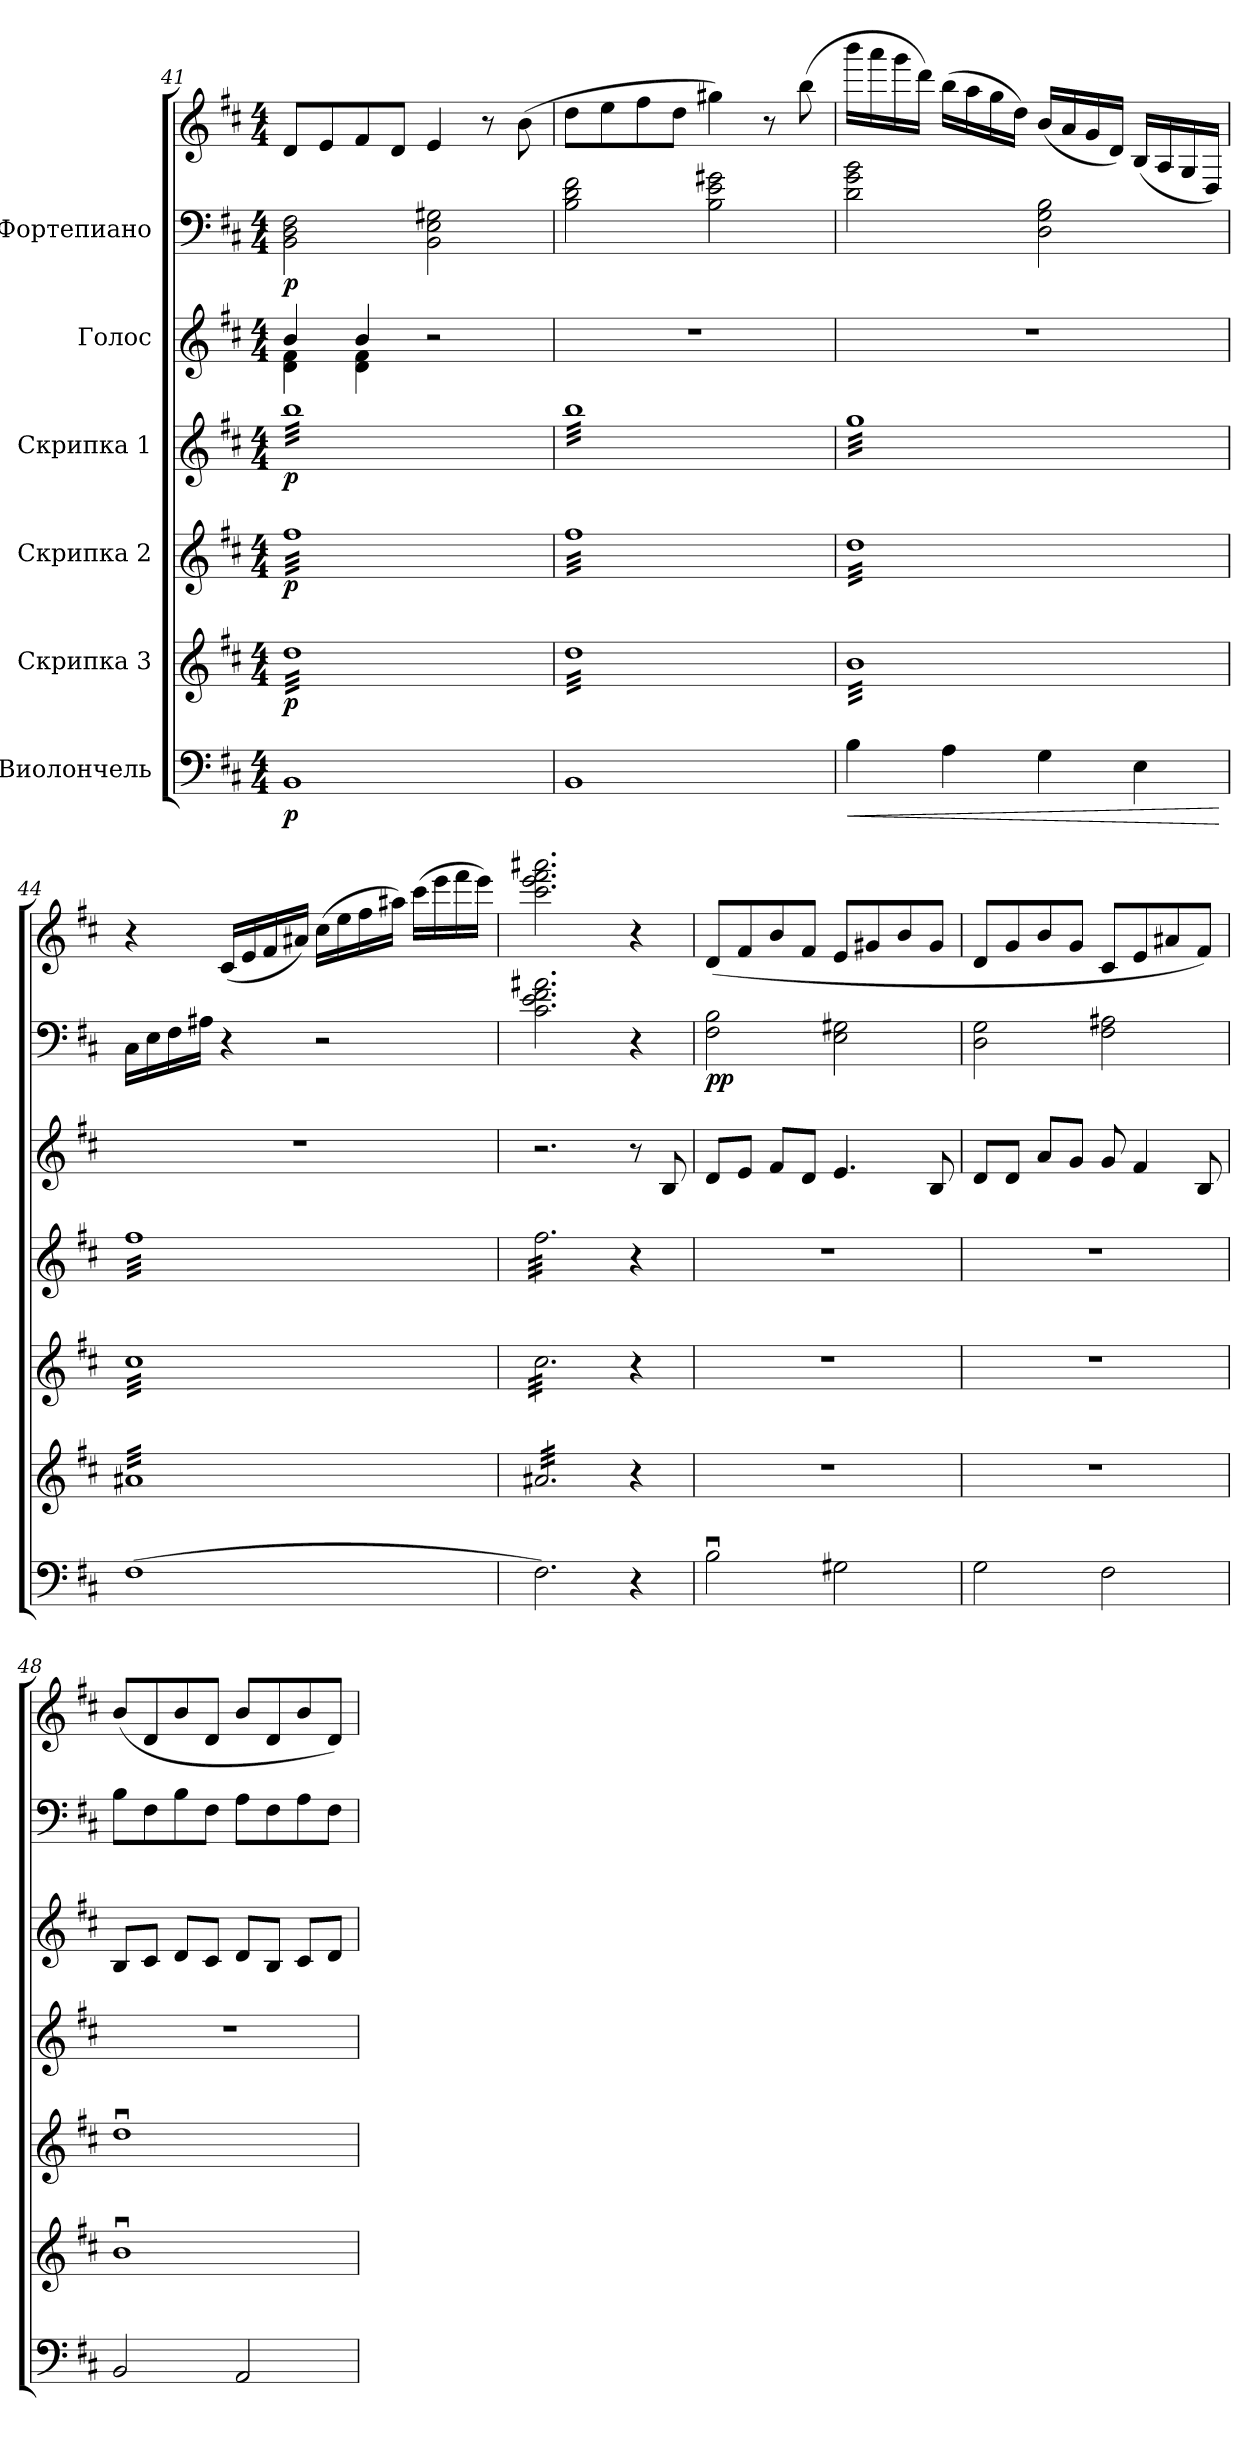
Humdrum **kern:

**kern	**dynam	**kern	**dynam	**kern	**dynam	**kern	**dynam	**kern	**kern	**kern	**dynam
*part6	*part6	*part5	*part5	*part4	*part4	*part3	*part3	*part2	*part1	*part1	*part1
*staff7	*staff7	*staff6	*staff6	*staff5	*staff5	*staff4	*staff4	*staff3	*staff2	*staff1	*staff1/2
*I"Виолончель	*	*I"Скрипка 3	*	*I"Скрипка 2	*	*I"Скрипка 1	*	*I"Голос	*I"Фортепиано	*	*
!!LO:LB:g=z
*clefF4	*	*clefG2	*	*clefG2	*	*clefG2	*	*clefG2	*clefF4	*clefG2	*
*k[f#c#]	*	*k[f#c#]	*	*k[f#c#]	*	*k[f#c#]	*	*k[f#c#]	*k[f#c#]	*k[f#c#]	*
*M4/4	*	*M4/4	*	*M4/4	*	*M4/4	*	*M4/4	*M4/4	*M4/4	*
=41	=41	=41	=41	=41	=41	=41	=41	=41	=41	=41	=41
*	*	*	*	*	*	*	*	*^	*	*	*
!	!LO:DY:b	!	!LO:DY:b	!	!LO:DY:b	!	!LO:DY:b	!	!	!	!	!LO:DY:b=2
*	*	*tremolo	*	*	*	*	*	*	*	*	*	*
*	*	*	*	*tremolo	*	*	*	*	*	*	*	*
*	*	*	*	*	*	*tremolo	*	*	*	*	*	*
1BB	p	32ddLLL	p	32ff#LLL	p	32bbLLL	p	4b/	4d\ 4f#\	2BB\ 2D\ 2F#\	8d/L	p
.	.	32dd	.	32ff#	.	32bb	.	.	.	.	.	.
.	.	32dd	.	32ff#	.	32bb	.	.	.	.	.	.
.	.	32dd	.	32ff#	.	32bb	.	.	.	.	.	.
.	.	32dd	.	32ff#	.	32bb	.	.	.	.	8e/	.
.	.	32dd	.	32ff#	.	32bb	.	.	.	.	.	.
.	.	32dd	.	32ff#	.	32bb	.	.	.	.	.	.
.	.	32dd	.	32ff#	.	32bb	.	.	.	.	.	.
.	.	32dd	.	32ff#	.	32bb	.	4b/	4d\ 4f#\	.	8f#/	.
.	.	32dd	.	32ff#	.	32bb	.	.	.	.	.	.
.	.	32dd	.	32ff#	.	32bb	.	.	.	.	.	.
.	.	32dd	.	32ff#	.	32bb	.	.	.	.	.	.
.	.	32dd	.	32ff#	.	32bb	.	.	.	.	8d/J	.
.	.	32dd	.	32ff#	.	32bb	.	.	.	.	.	.
.	.	32dd	.	32ff#	.	32bb	.	.	.	.	.	.
.	.	32dd	.	32ff#	.	32bb	.	.	.	.	.	.
.	.	32dd	.	32ff#	.	32bb	.	2r	2ryy	2BB\ 2E\ 2G#X\	4e/	.
.	.	32dd	.	32ff#	.	32bb	.	.	.	.	.	.
.	.	32dd	.	32ff#	.	32bb	.	.	.	.	.	.
.	.	32dd	.	32ff#	.	32bb	.	.	.	.	.	.
.	.	32dd	.	32ff#	.	32bb	.	.	.	.	.	.
.	.	32dd	.	32ff#	.	32bb	.	.	.	.	.	.
.	.	32dd	.	32ff#	.	32bb	.	.	.	.	.	.
.	.	32dd	.	32ff#	.	32bb	.	.	.	.	.	.
.	.	32dd	.	32ff#	.	32bb	.	.	.	.	8r	.
.	.	32dd	.	32ff#	.	32bb	.	.	.	.	.	.
.	.	32dd	.	32ff#	.	32bb	.	.	.	.	.	.
.	.	32dd	.	32ff#	.	32bb	.	.	.	.	.	.
.	.	32dd	.	32ff#	.	32bb	.	.	.	.	(8b\	.
.	.	32dd	.	32ff#	.	32bb	.	.	.	.	.	.
.	.	32dd	.	32ff#	.	32bb	.	.	.	.	.	.
.	.	32ddJJJ	.	32ff#JJJ	.	32bbJJJ	.	.	.	.	.	.
*	*	*	*	*	*	*	*	*v	*v	*	*	*
=42	=42	=42	=42	=42	=42	=42	=42	=42	=42	=42	=42
1BB	.	32ddLLL	.	32ff#LLL	.	32bbLLL	.	1r	2B\ 2d\ 2f#\	8dd\L	.
.	.	32dd	.	32ff#	.	32bb	.	.	.	.	.
.	.	32dd	.	32ff#	.	32bb	.	.	.	.	.
.	.	32dd	.	32ff#	.	32bb	.	.	.	.	.
.	.	32dd	.	32ff#	.	32bb	.	.	.	8ee\	.
.	.	32dd	.	32ff#	.	32bb	.	.	.	.	.
.	.	32dd	.	32ff#	.	32bb	.	.	.	.	.
.	.	32dd	.	32ff#	.	32bb	.	.	.	.	.
.	.	32dd	.	32ff#	.	32bb	.	.	.	8ff#\	.
.	.	32dd	.	32ff#	.	32bb	.	.	.	.	.
.	.	32dd	.	32ff#	.	32bb	.	.	.	.	.
.	.	32dd	.	32ff#	.	32bb	.	.	.	.	.
.	.	32dd	.	32ff#	.	32bb	.	.	.	8dd\J	.
.	.	32dd	.	32ff#	.	32bb	.	.	.	.	.
.	.	32dd	.	32ff#	.	32bb	.	.	.	.	.
.	.	32dd	.	32ff#	.	32bb	.	.	.	.	.
.	.	32dd	.	32ff#	.	32bb	.	.	2B\ 2e\ 2g#X\	4gg#X\)	.
.	.	32dd	.	32ff#	.	32bb	.	.	.	.	.
.	.	32dd	.	32ff#	.	32bb	.	.	.	.	.
.	.	32dd	.	32ff#	.	32bb	.	.	.	.	.
.	.	32dd	.	32ff#	.	32bb	.	.	.	.	.
.	.	32dd	.	32ff#	.	32bb	.	.	.	.	.
.	.	32dd	.	32ff#	.	32bb	.	.	.	.	.
.	.	32dd	.	32ff#	.	32bb	.	.	.	.	.
.	.	32dd	.	32ff#	.	32bb	.	.	.	8r	.
.	.	32dd	.	32ff#	.	32bb	.	.	.	.	.
.	.	32dd	.	32ff#	.	32bb	.	.	.	.	.
.	.	32dd	.	32ff#	.	32bb	.	.	.	.	.
.	.	32dd	.	32ff#	.	32bb	.	.	.	(8bb\	.
.	.	32dd	.	32ff#	.	32bb	.	.	.	.	.
.	.	32dd	.	32ff#	.	32bb	.	.	.	.	.
.	.	32ddJJJ	.	32ff#JJJ	.	32bbJJJ	.	.	.	.	.
=43	=43	=43	=43	=43	=43	=43	=43	=43	=43	=43	=43
!	!LO:HP:b	!	!	!	!	!	!	!	!	!	!
4B\	<	32bLLL	.	32ddLLL	.	32ggLLL	.	1r	2d\ 2g\ 2b\	16bbb\LL	.
.	.	32b	.	32dd	.	32gg	.	.	.	.	.
.	.	32b	.	32dd	.	32gg	.	.	.	16aaa\	.
.	.	32b	.	32dd	.	32gg	.	.	.	.	.
.	.	32b	.	32dd	.	32gg	.	.	.	16ggg\	.
.	.	32b	.	32dd	.	32gg	.	.	.	.	.
.	.	32b	.	32dd	.	32gg	.	.	.	16ddd\JJ)	.
.	.	32b	.	32dd	.	32gg	.	.	.	.	.
4A\	.	32b	.	32dd	.	32gg	.	.	.	(16bb\LL	.
.	.	32b	.	32dd	.	32gg	.	.	.	.	.
.	.	32b	.	32dd	.	32gg	.	.	.	16aa\	.
.	.	32b	.	32dd	.	32gg	.	.	.	.	.
.	.	32b	.	32dd	.	32gg	.	.	.	16gg\	.
.	.	32b	.	32dd	.	32gg	.	.	.	.	.
.	.	32b	.	32dd	.	32gg	.	.	.	16dd\JJ)	.
.	.	32b	.	32dd	.	32gg	.	.	.	.	.
4G\	.	32b	.	32dd	.	32gg	.	.	2D\ 2G\ 2B\	(16b/LL	.
.	.	32b	.	32dd	.	32gg	.	.	.	.	.
.	.	32b	.	32dd	.	32gg	.	.	.	16a/	.
.	.	32b	.	32dd	.	32gg	.	.	.	.	.
.	.	32b	.	32dd	.	32gg	.	.	.	16g/	.
.	.	32b	.	32dd	.	32gg	.	.	.	.	.
.	.	32b	.	32dd	.	32gg	.	.	.	16d/JJ)	.
.	.	32b	.	32dd	.	32gg	.	.	.	.	.
4E\	.	32b	.	32dd	.	32gg	.	.	.	(16B/LL	.
.	.	32b	.	32dd	.	32gg	.	.	.	.	.
.	.	32b	.	32dd	.	32gg	.	.	.	16A/	.
.	.	32b	.	32dd	.	32gg	.	.	.	.	.
.	.	32b	.	32dd	.	32gg	.	.	.	16G/	.
.	.	32b	.	32dd	.	32gg	.	.	.	.	.
.	.	32b	.	32dd	.	32gg	.	.	.	16D/JJ)	.
.	.	32bJJJ	.	32ddJJJ	.	32ggJJJ	.	.	.	.	.
.	[	.	.	.	.	.	.	.	.	.	.
!!LO:PB:g=z
=44	=44	=44	=44	=44	=44	=44	=44	=44	=44	=44	=44
(1F#	.	32a#XLLL	.	32cc#LLL	.	32ff#LLL	.	1r	16C#\LL	4r	.
.	.	32a#X	.	32cc#	.	32ff#	.	.	.	.	.
.	.	32a#X	.	32cc#	.	32ff#	.	.	16E\	.	.
.	.	32a#X	.	32cc#	.	32ff#	.	.	.	.	.
.	.	32a#X	.	32cc#	.	32ff#	.	.	16F#\	.	.
.	.	32a#X	.	32cc#	.	32ff#	.	.	.	.	.
.	.	32a#X	.	32cc#	.	32ff#	.	.	16A#X\JJ	.	.
.	.	32a#X	.	32cc#	.	32ff#	.	.	.	.	.
.	.	32a#X	.	32cc#	.	32ff#	.	.	4r	(16c#/LL	.
.	.	32a#X	.	32cc#	.	32ff#	.	.	.	.	.
.	.	32a#X	.	32cc#	.	32ff#	.	.	.	16e/	.
.	.	32a#X	.	32cc#	.	32ff#	.	.	.	.	.
.	.	32a#X	.	32cc#	.	32ff#	.	.	.	16f#/	.
.	.	32a#X	.	32cc#	.	32ff#	.	.	.	.	.
.	.	32a#X	.	32cc#	.	32ff#	.	.	.	16a#X/JJ)	.
.	.	32a#X	.	32cc#	.	32ff#	.	.	.	.	.
.	.	32a#X	.	32cc#	.	32ff#	.	.	2r	(16cc#\LL	.
.	.	32a#X	.	32cc#	.	32ff#	.	.	.	.	.
.	.	32a#X	.	32cc#	.	32ff#	.	.	.	16ee\	.
.	.	32a#X	.	32cc#	.	32ff#	.	.	.	.	.
.	.	32a#X	.	32cc#	.	32ff#	.	.	.	16ff#\	.
.	.	32a#X	.	32cc#	.	32ff#	.	.	.	.	.
.	.	32a#X	.	32cc#	.	32ff#	.	.	.	16aa#X\JJ)	.
.	.	32a#X	.	32cc#	.	32ff#	.	.	.	.	.
.	.	32a#X	.	32cc#	.	32ff#	.	.	.	(16ccc#\LL	.
.	.	32a#X	.	32cc#	.	32ff#	.	.	.	.	.
.	.	32a#X	.	32cc#	.	32ff#	.	.	.	16eee\	.
.	.	32a#X	.	32cc#	.	32ff#	.	.	.	.	.
.	.	32a#X	.	32cc#	.	32ff#	.	.	.	16fff#\	.
.	.	32a#X	.	32cc#	.	32ff#	.	.	.	.	.
.	.	32a#X	.	32cc#	.	32ff#	.	.	.	16eee\JJ)	.
.	.	32a#XJJJ	.	32cc#JJJ	.	32ff#JJJ	.	.	.	.	.
=45	=45	=45	=45	=45	=45	=45	=45	=45	=45	=45	=45
2.F#\)	.	32a#X/LLL	.	32cc#\LLL	.	32ff#\LLL	.	2.r	2.c#\ 2.e\ 2.f#\ 2.a#X\	2.ccc#\ 2.eee\ 2.fff#\ 2.aaa#X\	.
.	.	32a#X/	.	32cc#\	.	32ff#\	.	.	.	.	.
.	.	32a#X/	.	32cc#\	.	32ff#\	.	.	.	.	.
.	.	32a#X/	.	32cc#\	.	32ff#\	.	.	.	.	.
.	.	32a#X/	.	32cc#\	.	32ff#\	.	.	.	.	.
.	.	32a#X/	.	32cc#\	.	32ff#\	.	.	.	.	.
.	.	32a#X/	.	32cc#\	.	32ff#\	.	.	.	.	.
.	.	32a#X/	.	32cc#\	.	32ff#\	.	.	.	.	.
.	.	32a#X/	.	32cc#\	.	32ff#\	.	.	.	.	.
.	.	32a#X/	.	32cc#\	.	32ff#\	.	.	.	.	.
.	.	32a#X/	.	32cc#\	.	32ff#\	.	.	.	.	.
.	.	32a#X/	.	32cc#\	.	32ff#\	.	.	.	.	.
.	.	32a#X/	.	32cc#\	.	32ff#\	.	.	.	.	.
.	.	32a#X/	.	32cc#\	.	32ff#\	.	.	.	.	.
.	.	32a#X/	.	32cc#\	.	32ff#\	.	.	.	.	.
.	.	32a#X/	.	32cc#\	.	32ff#\	.	.	.	.	.
.	.	32a#X/	.	32cc#\	.	32ff#\	.	.	.	.	.
.	.	32a#X/	.	32cc#\	.	32ff#\	.	.	.	.	.
.	.	32a#X/	.	32cc#\	.	32ff#\	.	.	.	.	.
.	.	32a#X/	.	32cc#\	.	32ff#\	.	.	.	.	.
.	.	32a#X/	.	32cc#\	.	32ff#\	.	.	.	.	.
.	.	32a#X/	.	32cc#\	.	32ff#\	.	.	.	.	.
.	.	32a#X/	.	32cc#\	.	32ff#\	.	.	.	.	.
.	.	32a#X/JJJ	.	32cc#\JJJ	.	32ff#\JJJ	.	.	.	.	.
*	*	*	*	*	*	*Xtremolo	*	*	*	*	*
*	*	*	*	*Xtremolo	*	*	*	*	*	*	*
*	*	*Xtremolo	*	*	*	*	*	*	*	*	*
4r	.	4r	.	4r	.	4r	.	8r	4r	4r	.
.	.	.	.	.	.	.	.	8B/	.	.	.
=46	=46	=46	=46	=46	=46	=46	=46	=46	=46	=46	=46
!	!	!	!	!	!	!	!	!	!	!	!LO:DY:b=2
!	!	!	!	!	!	!	!	!	!	!	!LO:DY:n=1:b
2Bu\	.	1r	.	1r	.	1r	.	8d/L	2F#\ 2B\	(8d/L	p p
.	.	.	.	.	.	.	.	8e/J	.	8f#/	.
.	.	.	.	.	.	.	.	8f#/L	.	8b/	.
.	.	.	.	.	.	.	.	8d/J	.	8f#/J	.
2G#X\	.	.	.	.	.	.	.	4.e/	2E\ 2G#X\	8e/L	.
.	.	.	.	.	.	.	.	.	.	8g#X/	.
.	.	.	.	.	.	.	.	.	.	8b/	.
.	.	.	.	.	.	.	.	8B/	.	8g#/J	.
!!LO:LB:g=z
=47	=47	=47	=47	=47	=47	=47	=47	=47	=47	=47	=47
2G\	.	1r	.	1r	.	1r	.	8d/L	2D\ 2G\	8d/L	.
.	.	.	.	.	.	.	.	8d/J	.	8g/	.
.	.	.	.	.	.	.	.	8a/L	.	8b/	.
.	.	.	.	.	.	.	.	8g/J	.	8g/J	.
2F#\	.	.	.	.	.	.	.	8g/	2F#\ 2A#X\	8c#/L	.
.	.	.	.	.	.	.	.	4f#/	.	8e/	.
.	.	.	.	.	.	.	.	.	.	8a#X/	.
.	.	.	.	.	.	.	.	8B/	.	8f#/J)	.
=48	=48	=48	=48	=48	=48	=48	=48	=48	=48	=48	=48
2BB/	.	1bu	.	1ddu	.	1r	.	8B/L	8B\L	(8b/L	.
.	.	.	.	.	.	.	.	8c#/J	8F#\	8d/	.
.	.	.	.	.	.	.	.	8d/L	8B\	8b/	.
.	.	.	.	.	.	.	.	8c#/J	8F#\J	8d/J	.
2AA/	.	.	.	.	.	.	.	8d/L	8A\L	8b/L	.
.	.	.	.	.	.	.	.	8B/J	8F#\	8d/	.
.	.	.	.	.	.	.	.	8c#/L	8A\	8b/	.
.	.	.	.	.	.	.	.	8d/J	8F#\J	8d/J)	.
=	=	=	=	=	=	=	=	=	=	=	=
*-	*-	*-	*-	*-	*-	*-	*-	*-	*-	*-	*-
